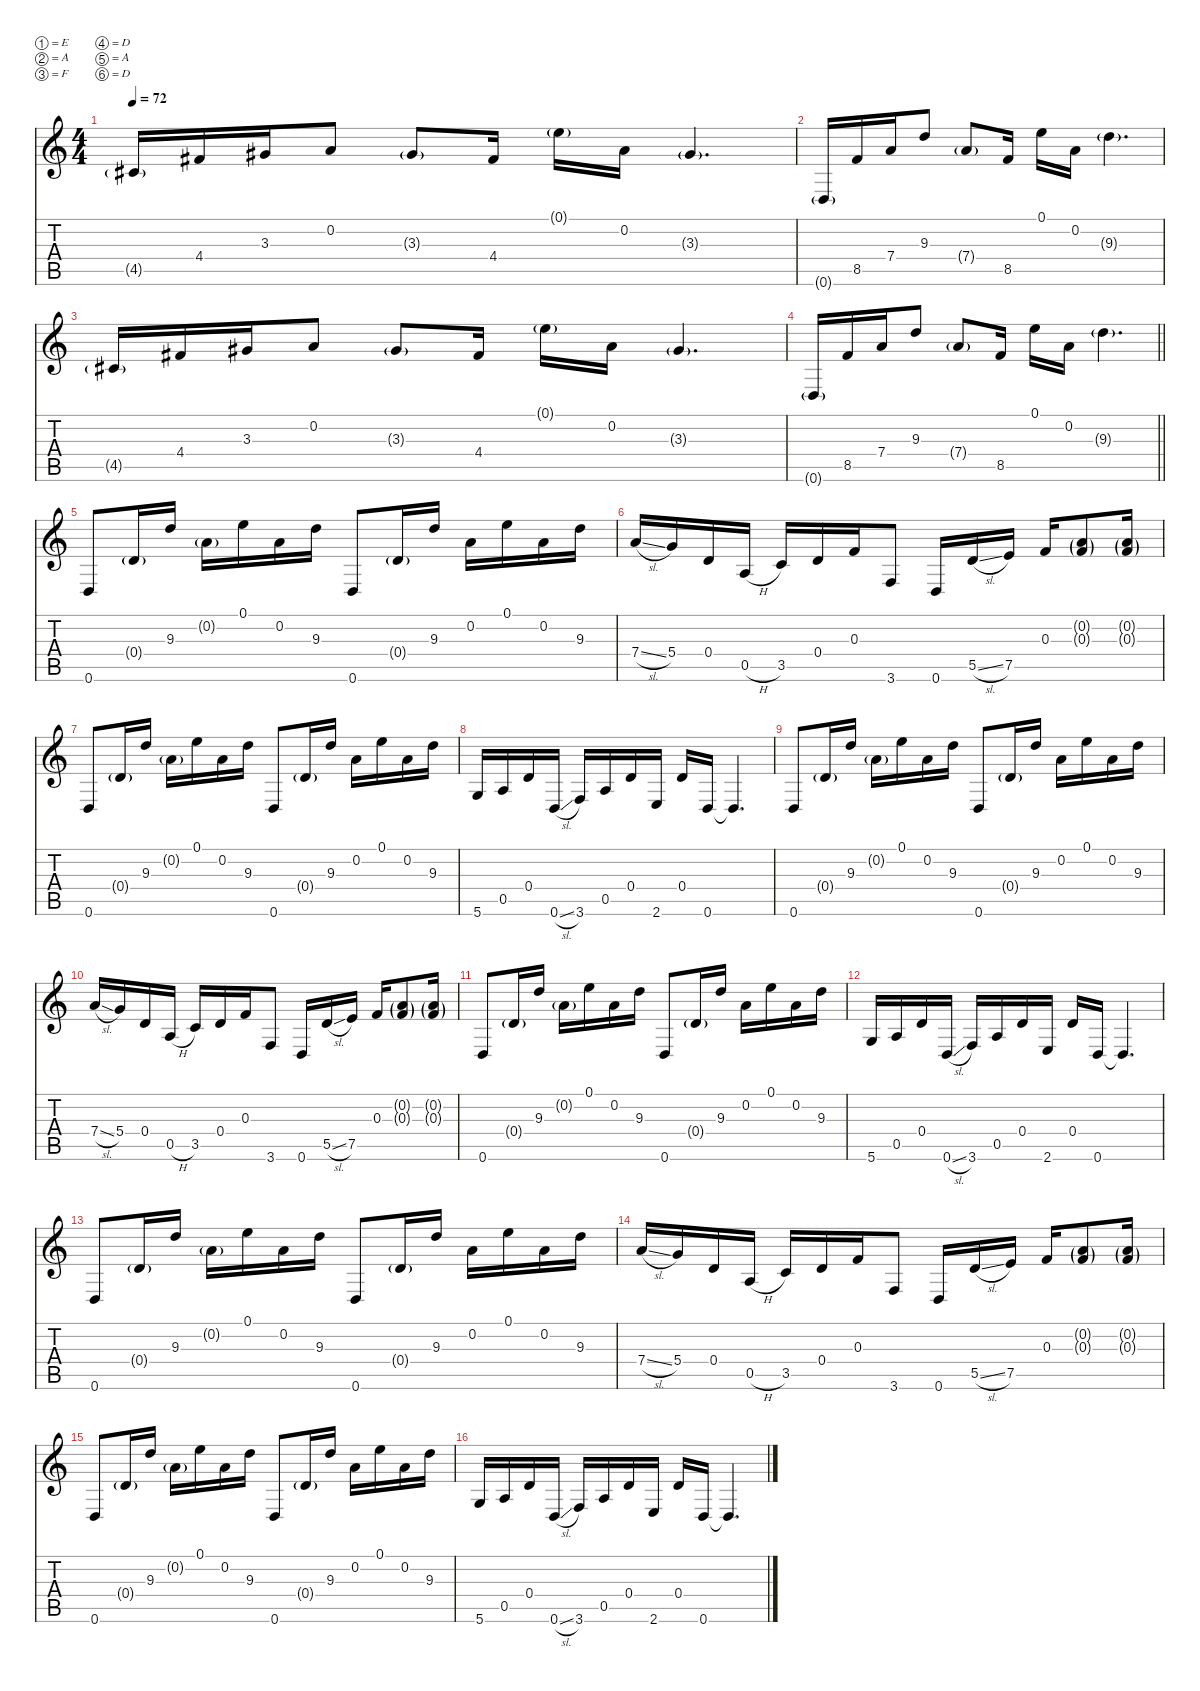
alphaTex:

\defaultSystemsLayout 4
\hideDynamics
\bracketExtendMode nobrackets
\singleTrackTrackNamePolicy hidden
\multiTrackTrackNamePolicy hidden
\firstSystemTrackNameMode fullname
\firstSystemTrackNameOrientation horizontal
\otherSystemsTrackNameOrientation horizontal
\track ("Guitar 1" "od.guit.") {defaultSystemsLayout 4 mute instrument overdrivenguitar}
\staff {score tabs}
\tuning (E4 A3 F3 D3 A2 D2)
\ts (4 4)
\tempo 72
\clef g2
\ks c
4.5{g acc #}.16{dy mp beam Up} 4.4{acc #}.16{beam Up} 3.3{acc #}.16{beam Up} 0.2.8{beam Up} 3.3{g acc #}.8{beam Up} 4.4{acc #}.16{beam Up} 0.1{g}.16{beam Down} 0.2.16{beam Down} 3.3{g acc #}.4{d beam Up} |
0.6{g}.16{beam Up} 8.5.16{beam Up} 7.4.16{beam Up} 9.3.8{beam Up} 7.4{g}.8{beam Up} 8.5.16{beam Up} 0.1.16{beam Down} 0.2.16{beam Down} 9.3{g}.4{d beam Down} |
4.5{g acc #}.16{beam Up} 4.4{acc #}.16{beam Up} 3.3{acc #}.16{beam Up} 0.2.8{beam Up} 3.3{g acc #}.8{beam Up} 4.4{acc #}.16{beam Up} 0.1{g}.16{beam Down} 0.2.16{beam Down} 3.3{g acc #}.4{d beam Up} |
\barLineRight lightlight
0.6{g}.16{beam Up} 8.5.16{beam Up} 7.4.16{beam Up} 9.3.8{beam Up} 7.4{g}.8{beam Up} 8.5.16{beam Up} 0.1.16{beam Down} 0.2.16{beam Down} 9.3{g}.4{d beam Down} |
0.6.8{dy mf beam Up} 0.4{g}.16{beam Up} 9.3.16{beam Up} 0.2{g}.16{beam Down} 0.1.16{beam Down} 0.2.16{beam Down} 9.3.16{beam Down} 0.6.8{beam Up} 0.4{g}.16{beam Up} 9.3.16{beam Up} 0.2.16{beam Down} 0.1.16{beam Down} 0.2.16{beam Down} 9.3.16{beam Down} |
7.4{sl}.16{beam Up} 5.4.16{beam Up} 0.4.16{beam Up} 0.5{h}.16{beam Up} 3.5.16{beam Up} 0.4.16{beam Up} 0.3.16{beam Up} 3.6.8{beam Up} 0.6.16{beam Up} 5.5{sl}.16{beam Up} 7.5.16{beam Up} 0.3.16{beam Up} (0.2{g} 0.3{g}).8{beam Up} (0.2{g} 0.3{g}).16{beam Up} |
0.6.8{beam Up} 0.4{g}.16{beam Up} 9.3.16{beam Up} 0.2{g}.16{beam Down} 0.1.16{beam Down} 0.2.16{beam Down} 9.3.16{beam Down} 0.6.8{beam Up} 0.4{g}.16{beam Up} 9.3.16{beam Up} 0.2.16{beam Down} 0.1.16{beam Down} 0.2.16{beam Down} 9.3.16{beam Down} |
5.6.16{beam Up} 0.5.16{beam Up} 0.4.16{beam Up} 0.6{sl}.16{beam Up} 3.6.16{beam Up} 0.5.16{beam Up} 0.4.16{beam Up} 2.6.16{beam Up} 0.4.16{beam Up} 0.6.16{beam Up} 0.6{t}.4{d beam Up} |
0.6.8{beam Up} 0.4{g}.16{beam Up} 9.3.16{beam Up} 0.2{g}.16{beam Down} 0.1.16{beam Down} 0.2.16{beam Down} 9.3.16{beam Down} 0.6.8{beam Up} 0.4{g}.16{beam Up} 9.3.16{beam Up} 0.2.16{beam Down} 0.1.16{beam Down} 0.2.16{beam Down} 9.3.16{beam Down} |
7.4{sl}.16{beam Up} 5.4.16{beam Up} 0.4.16{beam Up} 0.5{h}.16{beam Up} 3.5.16{beam Up} 0.4.16{beam Up} 0.3.16{beam Up} 3.6.8{beam Up} 0.6.16{beam Up} 5.5{sl}.16{beam Up} 7.5.16{beam Up} 0.3.16{beam Up} (0.2{g} 0.3{g}).8{beam Up} (0.2{g} 0.3{g}).16{beam Up} |
0.6.8{beam Up} 0.4{g}.16{beam Up} 9.3.16{beam Up} 0.2{g}.16{beam Down} 0.1.16{beam Down} 0.2.16{beam Down} 9.3.16{beam Down} 0.6.8{beam Up} 0.4{g}.16{beam Up} 9.3.16{beam Up} 0.2.16{beam Down} 0.1.16{beam Down} 0.2.16{beam Down} 9.3.16{beam Down} |
5.6.16{beam Up} 0.5.16{beam Up} 0.4.16{beam Up} 0.6{sl}.16{beam Up} 3.6.16{beam Up} 0.5.16{beam Up} 0.4.16{beam Up} 2.6.16{beam Up} 0.4.16{beam Up} 0.6.16{beam Up} 0.6{t}.4{d beam Up} |
0.6.8{beam Up} 0.4{g}.16{beam Up} 9.3.16{beam Up} 0.2{g}.16{beam Down} 0.1.16{beam Down} 0.2.16{beam Down} 9.3.16{beam Down} 0.6.8{beam Up} 0.4{g}.16{beam Up} 9.3.16{beam Up} 0.2.16{beam Down} 0.1.16{beam Down} 0.2.16{beam Down} 9.3.16{beam Down} |
7.4{sl}.16{beam Up} 5.4.16{beam Up} 0.4.16{beam Up} 0.5{h}.16{beam Up} 3.5.16{beam Up} 0.4.16{beam Up} 0.3.16{beam Up} 3.6.8{beam Up} 0.6.16{beam Up} 5.5{sl}.16{beam Up} 7.5.16{beam Up} 0.3.16{beam Up} (0.2{g} 0.3{g}).8{beam Up} (0.2{g} 0.3{g}).16{beam Up} |
0.6.8{beam Up} 0.4{g}.16{beam Up} 9.3.16{beam Up} 0.2{g}.16{beam Down} 0.1.16{beam Down} 0.2.16{beam Down} 9.3.16{beam Down} 0.6.8{beam Up} 0.4{g}.16{beam Up} 9.3.16{beam Up} 0.2.16{beam Down} 0.1.16{beam Down} 0.2.16{beam Down} 9.3.16{beam Down} |
5.6.16{beam Up} 0.5.16{beam Up} 0.4.16{beam Up} 0.6{sl}.16{beam Up} 3.6.16{beam Up} 0.5.16{beam Up} 0.4.16{beam Up} 2.6.16{beam Up} 0.4.16{beam Up} 0.6.16{beam Up} 0.6{t}.4{d beam Up}
